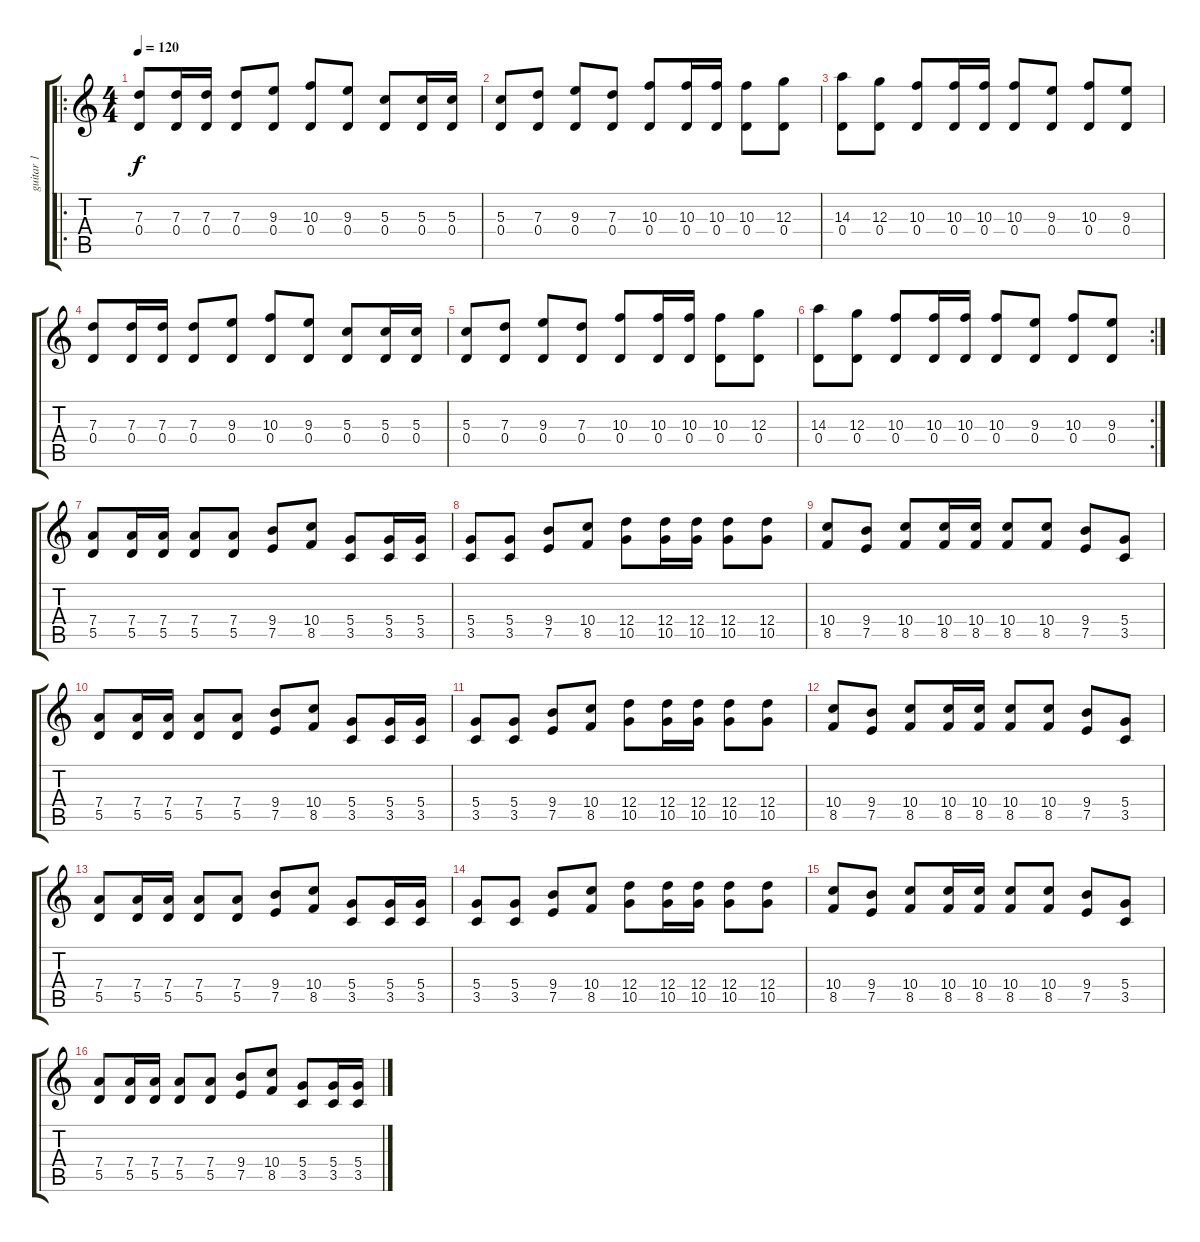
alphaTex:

\track ("guitar 1" "guitar 1") {instrument distortionguitar}
\staff {score tabs}
\tuning (E4 B3 G3 D3 A2 E2) {hide}
\ro
\ts (4 4)
\tempo 120
\clef g2
\ks c
(7.3 0.4).8{dy f} (7.3 0.4).16 (7.3 0.4).16 (7.3 0.4).8 (9.3 0.4).8 (10.3 0.4).8 (9.3 0.4).8 (5.3 0.4).8 (5.3 0.4).16 (5.3 0.4).16 |
(5.3 0.4).8 (7.3 0.4).8 (9.3 0.4).8 (7.3 0.4).8 (10.3 0.4).8 (10.3 0.4).16 (10.3 0.4).16 (10.3 0.4).8 (12.3 0.4).8 |
(14.3 0.4).8 (12.3 0.4).8 (10.3 0.4).8 (10.3 0.4).16 (10.3 0.4).16 (10.3 0.4).8 (9.3 0.4).8 (10.3 0.4).8 (9.3 0.4).8 |
(7.3 0.4).8 (7.3 0.4).16 (7.3 0.4).16 (7.3 0.4).8 (9.3 0.4).8 (10.3 0.4).8 (9.3 0.4).8 (5.3 0.4).8 (5.3 0.4).16 (5.3 0.4).16 |
(5.3 0.4).8 (7.3 0.4).8 (9.3 0.4).8 (7.3 0.4).8 (10.3 0.4).8 (10.3 0.4).16 (10.3 0.4).16 (10.3 0.4).8 (12.3 0.4).8 |
\rc 2
(14.3 0.4).8 (12.3 0.4).8 (10.3 0.4).8 (10.3 0.4).16 (10.3 0.4).16 (10.3 0.4).8 (9.3 0.4).8 (10.3 0.4).8 (9.3 0.4).8 |
(7.4 5.5).8 (7.4 5.5).16 (7.4 5.5).16 (7.4 5.5).8 (7.4 5.5).8 (9.4 7.5).8 (10.4 8.5).8 (5.4 3.5).8 (5.4 3.5).16 (5.4 3.5).16 |
(5.4 3.5).8 (5.4 3.5).8 (9.4 7.5).8 (10.4 8.5).8 (12.4 10.5).8 (12.4 10.5).16 (12.4 10.5).16 (12.4 10.5).8 (12.4 10.5).8 |
(10.4 8.5).8 (9.4 7.5).8 (10.4 8.5).8 (10.4 8.5).16 (10.4 8.5).16 (10.4 8.5).8 (10.4 8.5).8 (9.4 7.5).8 (5.4 3.5).8 |
(7.4 5.5).8 (7.4 5.5).16 (7.4 5.5).16 (7.4 5.5).8 (7.4 5.5).8 (9.4 7.5).8 (10.4 8.5).8 (5.4 3.5).8 (5.4 3.5).16 (5.4 3.5).16 |
(5.4 3.5).8 (5.4 3.5).8 (9.4 7.5).8 (10.4 8.5).8 (12.4 10.5).8 (12.4 10.5).16 (12.4 10.5).16 (12.4 10.5).8 (12.4 10.5).8 |
(10.4 8.5).8 (9.4 7.5).8 (10.4 8.5).8 (10.4 8.5).16 (10.4 8.5).16 (10.4 8.5).8 (10.4 8.5).8 (9.4 7.5).8 (5.4 3.5).8 |
(7.4 5.5).8 (7.4 5.5).16 (7.4 5.5).16 (7.4 5.5).8 (7.4 5.5).8 (9.4 7.5).8 (10.4 8.5).8 (5.4 3.5).8 (5.4 3.5).16 (5.4 3.5).16 |
(5.4 3.5).8 (5.4 3.5).8 (9.4 7.5).8 (10.4 8.5).8 (12.4 10.5).8 (12.4 10.5).16 (12.4 10.5).16 (12.4 10.5).8 (12.4 10.5).8 |
(10.4 8.5).8 (9.4 7.5).8 (10.4 8.5).8 (10.4 8.5).16 (10.4 8.5).16 (10.4 8.5).8 (10.4 8.5).8 (9.4 7.5).8 (5.4 3.5).8 |
(7.4 5.5).8 (7.4 5.5).16 (7.4 5.5).16 (7.4 5.5).8 (7.4 5.5).8 (9.4 7.5).8 (10.4 8.5).8 (5.4 3.5).8 (5.4 3.5).16 (5.4 3.5).16
